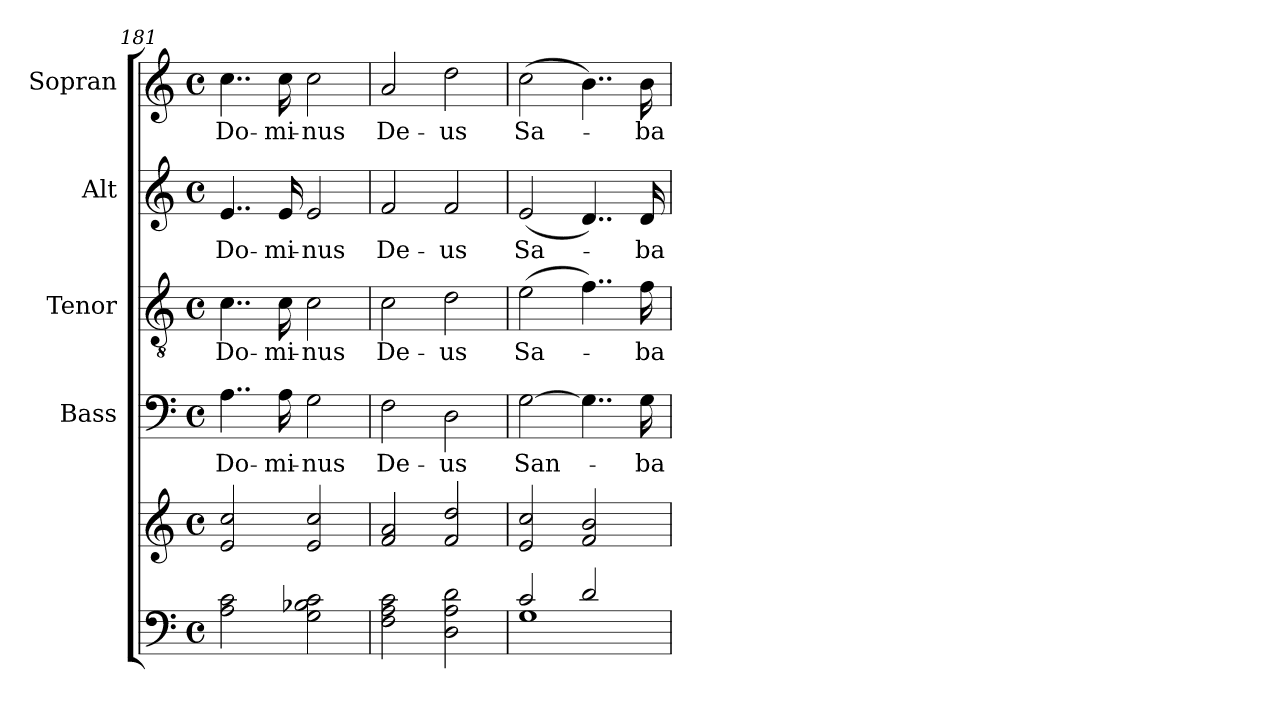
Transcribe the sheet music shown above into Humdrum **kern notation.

**kern	**kern	**kern	**text	**kern	**text	**kern	**text	**kern	**text
*part5	*part5	*part4	*part4	*part3	*part3	*part2	*part2	*part1	*part1
*staff6	*staff5	*staff4	*staff4	*staff3	*staff3	*staff2	*staff2	*staff1	*staff1
*	*	*I"Bass	*	*I"Tenor	*	*I"Alt	*	*I"Sopran	*
*	*	*I'B.	*	*I'T.	*	*I'A.	*	*I'S.	*
*clefF4	*clefG2	*clefF4	*	*clefGv2	*	*clefG2	*	*clefG2	*
*k[]	*k[]	*k[]	*	*k[]	*	*k[]	*	*k[]	*
*C:	*C:	*C:	*	*C:	*	*C:	*	*C:	*
*M4/4	*M4/4	*M4/4	*	*M4/4	*	*M4/4	*	*M4/4	*
*met(c)	*met(c)	*met(c)	*	*met(c)	*	*met(c)	*	*met(c)	*
=181	=181	=181	=181	=181	=181	=181	=181	=181	=181
!	!	!	!LO:LY:b	!	!LO:LY:b	!	!LO:LY:b	!	!LO:LY:b
2A\ 2c\	2e/ 2cc/	4..A\	Do-	4..c\	Do-	4..e/	Do-	4..cc\	Do-
!	!	!	!LO:LY:b	!	!LO:LY:b	!	!LO:LY:b	!	!LO:LY:b
.	.	16A\	-mi-	16c\	-mi-	16e/	-mi-	16cc\	-mi-
!	!	!	!LO:LY:b	!	!LO:LY:b	!	!LO:LY:b	!	!LO:LY:b
2G\ 2B-X\ 2c\	2e/ 2cc/	2G\	-nus	2c\	-nus	2e/	-nus	2cc\	-nus
=182	=182	=182	=182	=182	=182	=182	=182	=182	=182
!	!	!	!LO:LY:b	!	!LO:LY:b	!	!LO:LY:b	!	!LO:LY:b
2F\ 2A\ 2c\	2f/ 2a/	2F\	De-	2c\	De-	2f/	De-	2a/	De-
!	!	!	!LO:LY:b	!	!LO:LY:b	!	!LO:LY:b	!	!LO:LY:b
2D\ 2A\ 2d\	2f/ 2dd/	2D\	-us	2d\	-us	2f/	-us	2dd\	-us
=183	=183	=183	=183	=183	=183	=183	=183	=183	=183
*^	*	*	*	*	*	*	*	*	*
!	!	!	!	!LO:LY:b	!	!LO:LY:b	!	!LO:LY:b	!	!LO:LY:b
2c/	1G	2e/ 2cc/	[2G\	San-	(>2e\	Sa-	(<2e/	Sa-	(>2cc\	Sa-
2d/	.	2f/ 2b/	4..G\]	.	4..f\)	.	4..d/)	.	4..b\)	.
!	!	!	!	!LO:LY:b	!	!LO:LY:b	!	!LO:LY:b	!	!LO:LY:b
.	.	.	16G\	-ba-	16f\	-ba-	16d/	-ba-	16b\	-ba-
*v	*v	*	*	*	*	*	*	*	*	*
=	=	=	=	=	=	=	=	=	=
*-	*-	*-	*-	*-	*-	*-	*-	*-	*-
